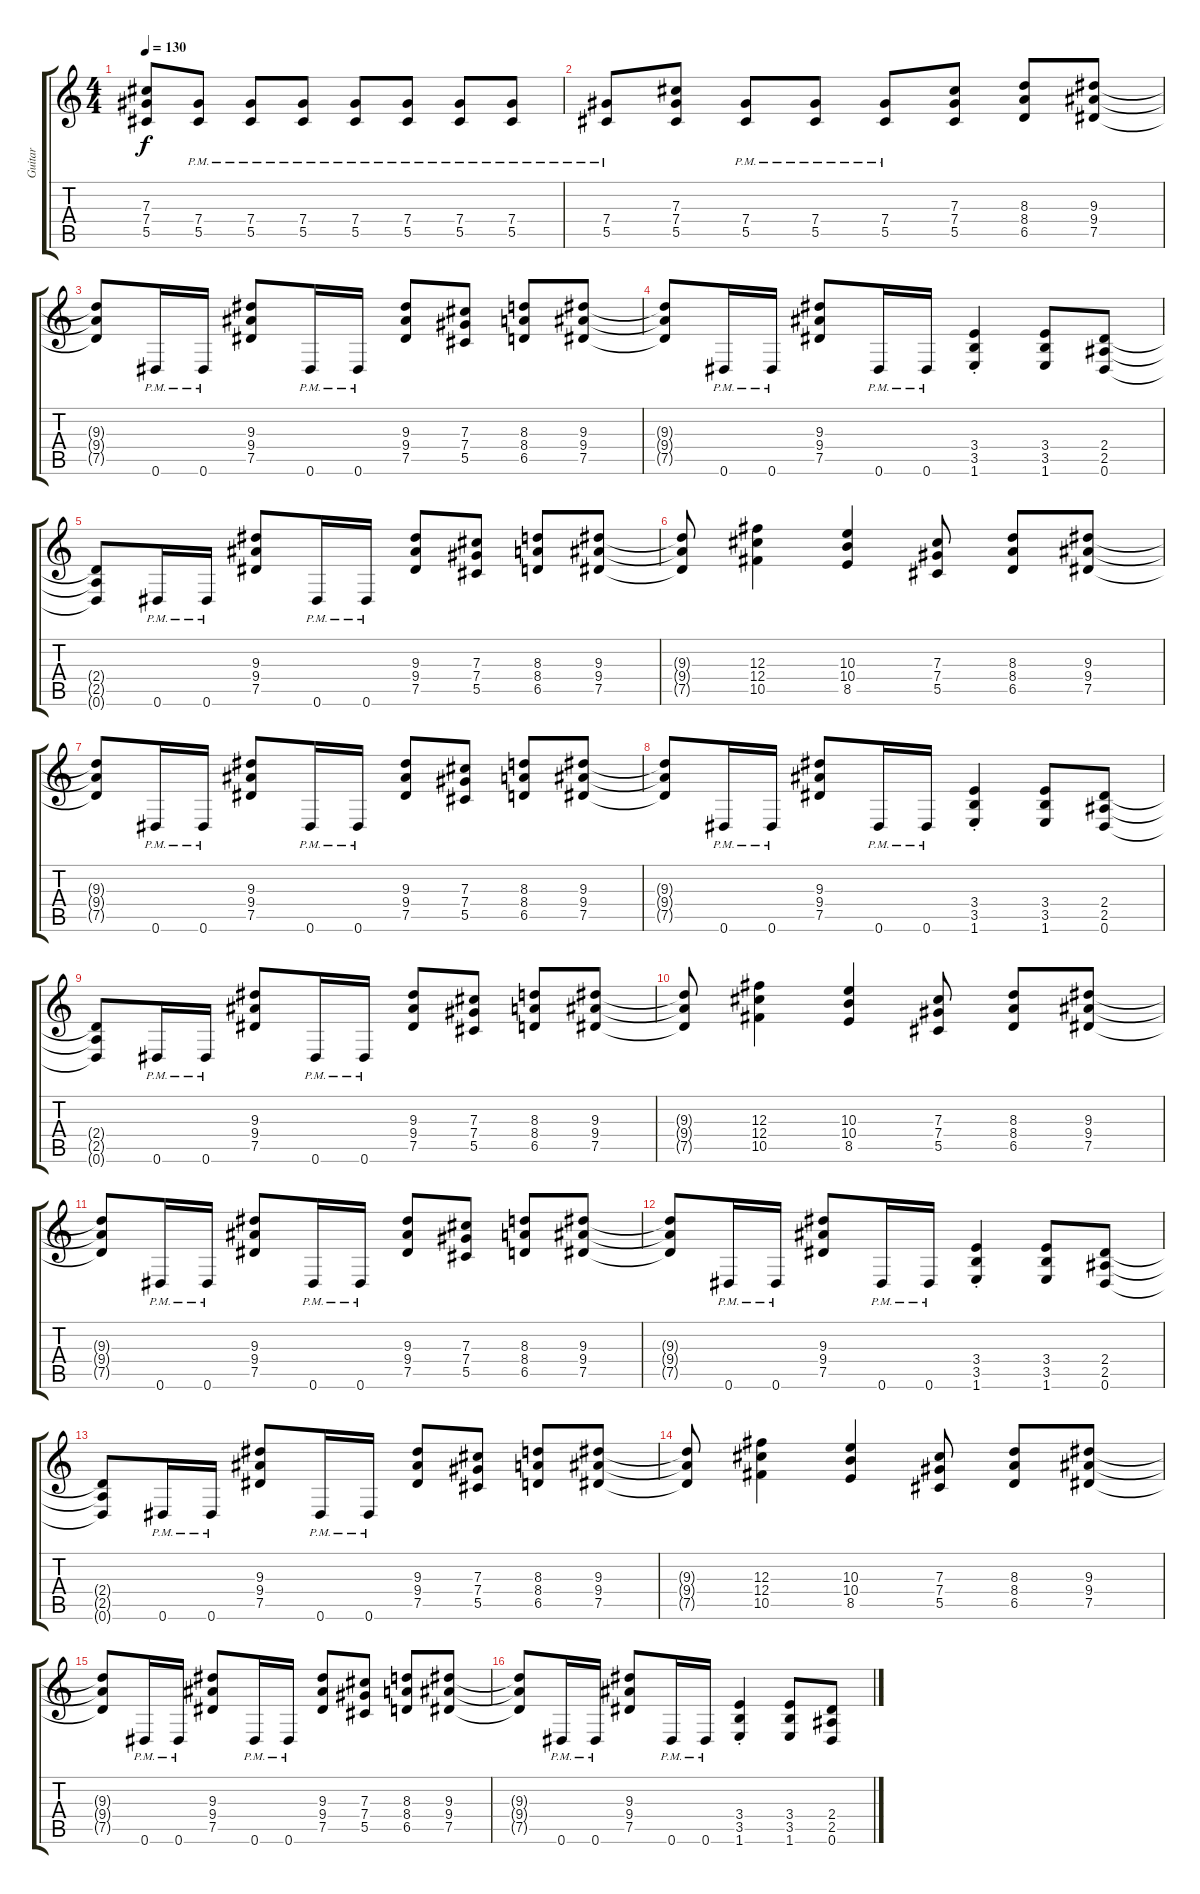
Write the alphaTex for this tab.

\track ("Guitar " "Guitar ") {instrument distortionguitar}
\staff {score tabs}
\tuning (Eb4 Bb3 Gb3 Db3 Ab2 Eb2) {hide}
\ts (4 4)
\tempo 130
\clef g2
\ks c
(7.3{t} 7.4{t} 5.5{t}).8{dy f} (7.4{pm} 5.5{pm}).8 (7.4{pm} 5.5{pm}).8 (7.4{pm} 5.5{pm}).8 (7.4{pm} 5.5{pm}).8 (7.4{pm} 5.5{pm}).8 (7.4{pm} 5.5{pm}).8 (7.4{pm} 5.5{pm}).8 |
(7.4{pm} 5.5{pm}).8 (7.3 7.4 5.5).8 (7.4{pm} 5.5{pm}).8 (7.4{pm} 5.5{pm}).8 (7.4{pm} 5.5{pm}).8 (7.3 7.4 5.5).8 (8.3 8.4 6.5).8 (9.3 9.4 7.5).8 |
(9.3{t} 9.4{t} 7.5{t}).8 0.6{pm}.16 0.6{pm}.16 (9.3 9.4 7.5).8 0.6{pm}.16 0.6{pm}.16 (9.3 9.4 7.5).8 (7.3 7.4 5.5).8 (8.3 8.4 6.5).8 (9.3 9.4 7.5).8 |
(9.3{t} 9.4{t} 7.5{t}).8 0.6{pm}.16 0.6{pm}.16 (9.3 9.4 7.5).8 0.6{pm}.16 0.6{pm}.16 (3.4{st} 3.5{st} 1.6{st}).4 (3.4 3.5 1.6).8 (2.4 2.5 0.6).8 |
(2.4{t} 2.5{t} 0.6{t}).8 0.6{pm}.16 0.6{pm}.16 (9.3 9.4 7.5).8 0.6{pm}.16 0.6{pm}.16 (9.3 9.4 7.5).8 (7.3 7.4 5.5).8 (8.3 8.4 6.5).8 (9.3 9.4 7.5).8 |
(9.3{t} 9.4{t} 7.5{t}).8 (12.3 12.4 10.5).4 (10.3 10.4 8.5).4 (7.3 7.4 5.5).8 (8.3 8.4 6.5).8 (9.3 9.4 7.5).8 |
(9.3{t} 9.4{t} 7.5{t}).8 0.6{pm}.16 0.6{pm}.16 (9.3 9.4 7.5).8 0.6{pm}.16 0.6{pm}.16 (9.3 9.4 7.5).8 (7.3 7.4 5.5).8 (8.3 8.4 6.5).8 (9.3 9.4 7.5).8 |
(9.3{t} 9.4{t} 7.5{t}).8 0.6{pm}.16 0.6{pm}.16 (9.3 9.4 7.5).8 0.6{pm}.16 0.6{pm}.16 (3.4{st} 3.5{st} 1.6{st}).4 (3.4 3.5 1.6).8 (2.4 2.5 0.6).8 |
(2.4{t} 2.5{t} 0.6{t}).8 0.6{pm}.16 0.6{pm}.16 (9.3 9.4 7.5).8 0.6{pm}.16 0.6{pm}.16 (9.3 9.4 7.5).8 (7.3 7.4 5.5).8 (8.3 8.4 6.5).8 (9.3 9.4 7.5).8 |
(9.3{t} 9.4{t} 7.5{t}).8 (12.3 12.4 10.5).4 (10.3 10.4 8.5).4 (7.3 7.4 5.5).8 (8.3 8.4 6.5).8 (9.3 9.4 7.5).8 |
(9.3{t} 9.4{t} 7.5{t}).8 0.6{pm}.16 0.6{pm}.16 (9.3 9.4 7.5).8 0.6{pm}.16 0.6{pm}.16 (9.3 9.4 7.5).8 (7.3 7.4 5.5).8 (8.3 8.4 6.5).8 (9.3 9.4 7.5).8 |
(9.3{t} 9.4{t} 7.5{t}).8 0.6{pm}.16 0.6{pm}.16 (9.3 9.4 7.5).8 0.6{pm}.16 0.6{pm}.16 (3.4{st} 3.5{st} 1.6{st}).4 (3.4 3.5 1.6).8 (2.4 2.5 0.6).8 |
(2.4{t} 2.5{t} 0.6{t}).8 0.6{pm}.16 0.6{pm}.16 (9.3 9.4 7.5).8 0.6{pm}.16 0.6{pm}.16 (9.3 9.4 7.5).8 (7.3 7.4 5.5).8 (8.3 8.4 6.5).8 (9.3 9.4 7.5).8 |
(9.3{t} 9.4{t} 7.5{t}).8 (12.3 12.4 10.5).4 (10.3 10.4 8.5).4 (7.3 7.4 5.5).8 (8.3 8.4 6.5).8 (9.3 9.4 7.5).8 |
(9.3{t} 9.4{t} 7.5{t}).8 0.6{pm}.16 0.6{pm}.16 (9.3 9.4 7.5).8 0.6{pm}.16 0.6{pm}.16 (9.3 9.4 7.5).8 (7.3 7.4 5.5).8 (8.3 8.4 6.5).8 (9.3 9.4 7.5).8 |
(9.3{t} 9.4{t} 7.5{t}).8 0.6{pm}.16 0.6{pm}.16 (9.3 9.4 7.5).8 0.6{pm}.16 0.6{pm}.16 (3.4{st} 3.5{st} 1.6{st}).4 (3.4 3.5 1.6).8 (2.4 2.5 0.6).8
